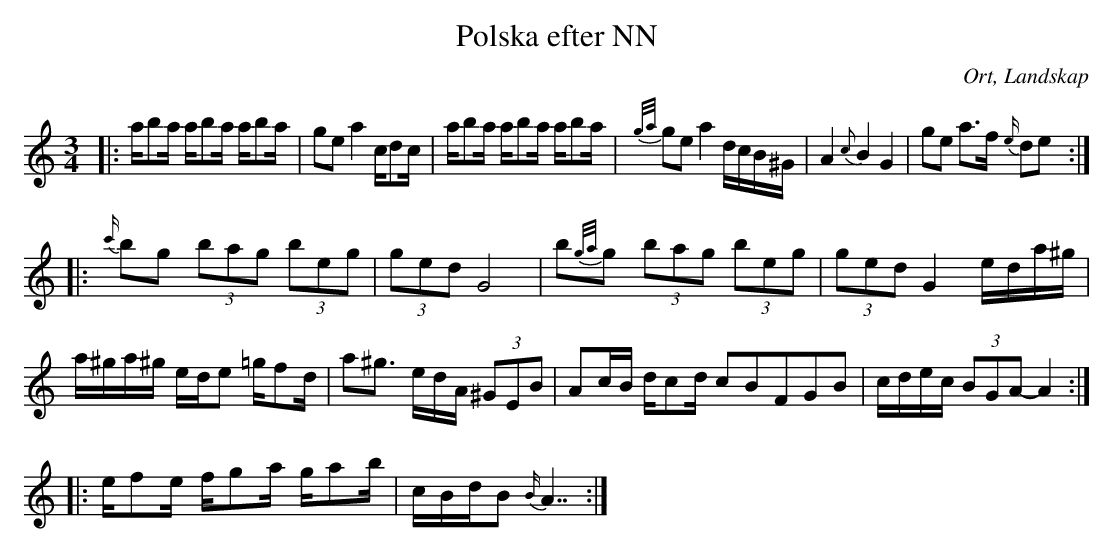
X:1
T:Polska efter NN
O:Ort, Landskap
M:3/4
L:1/8
K:C
|: a/ba/ a/ba/ a/ba/|ge a2 c/dc/| a/ba/ a/ba/ a/ba/ | {g/a/}ge a2 d/c/B/^G/| A2 {c}B2 G2 | ge a>f {e/}de:|
|:{c'/}bg (3bag (3beg| (3ged G4 |b{g/a/}g (3bag (3beg| (3ged G2 e/d/a/^g/| a/^g/a/^g/ e/d/e =g/fd/ |a^g3/2 /e/d/A/ (3^GEB| Ac/B/ d/cd/ c2/5B2/5F2/5G2/5B2/5|  c/d/e/c/ (3BGA-A2 :|
|:e/fe/ f/ga/ g/ab/ | c/B/d/B {B/}A7/2:|
